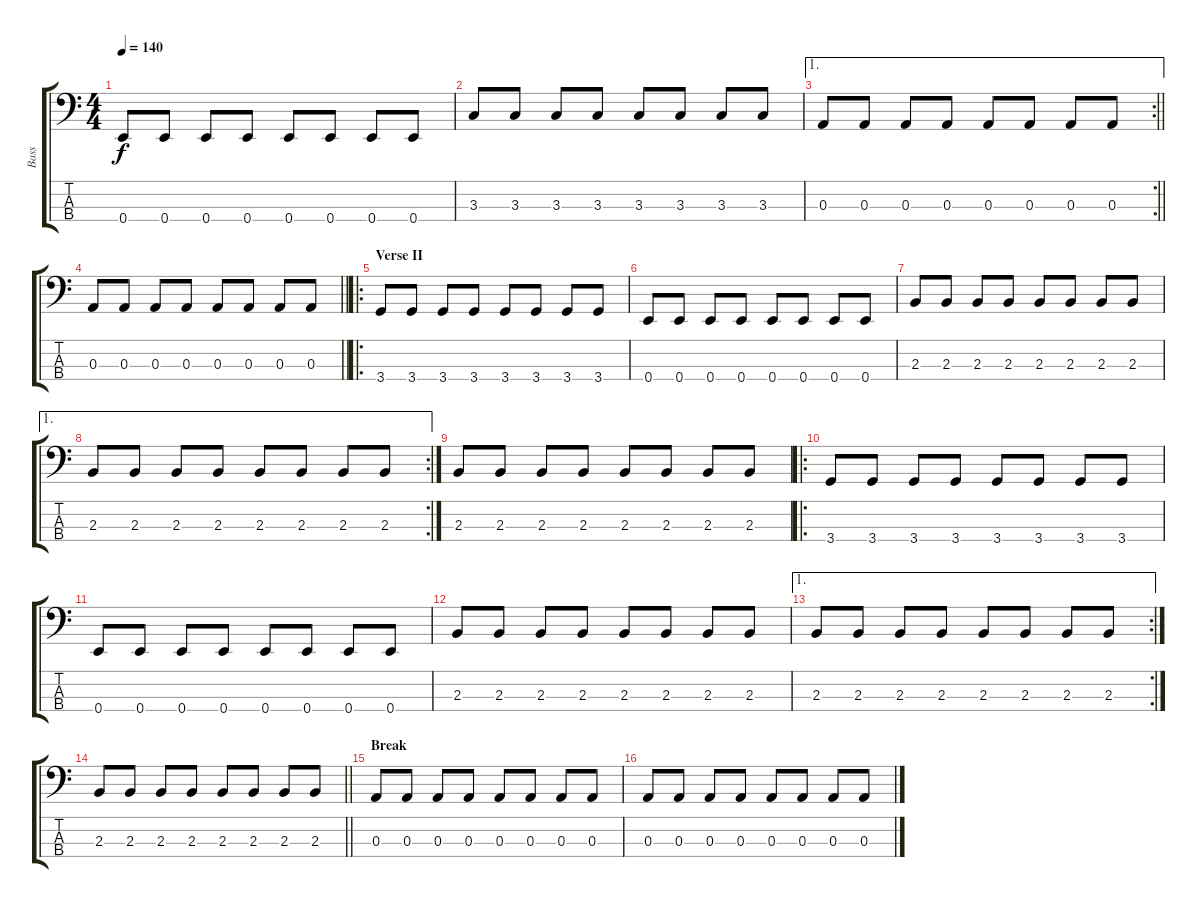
\track ("Bass" "Bass") {instrument electricbassfinger}
\staff {score tabs}
\tuning (G2 D2 A1 E1) {hide}
\ts (4 4)
\tempo 140
\clef f4
\ks c
0.4.8{dy f} 0.4.8 0.4.8 0.4.8 0.4.8 0.4.8 0.4.8 0.4.8 |
3.3.8 3.3.8 3.3.8 3.3.8 3.3.8 3.3.8 3.3.8 3.3.8 |
\ae 1
\rc 2
\barLineRight lightlight
0.3.8 0.3.8 0.3.8 0.3.8 0.3.8 0.3.8 0.3.8 0.3.8 |
\barLineRight lightlight
0.3.8 0.3.8 0.3.8 0.3.8 0.3.8 0.3.8 0.3.8 0.3.8 |
\ro
\section ("" "Verse II")
3.4.8 3.4.8 3.4.8 3.4.8 3.4.8 3.4.8 3.4.8 3.4.8 |
0.4.8 0.4.8 0.4.8 0.4.8 0.4.8 0.4.8 0.4.8 0.4.8 |
2.3.8 2.3.8 2.3.8 2.3.8 2.3.8 2.3.8 2.3.8 2.3.8 |
\ae 1
\rc 2
2.3.8 2.3.8 2.3.8 2.3.8 2.3.8 2.3.8 2.3.8 2.3.8 |
2.3.8 2.3.8 2.3.8 2.3.8 2.3.8 2.3.8 2.3.8 2.3.8 |
\ro
3.4.8 3.4.8 3.4.8 3.4.8 3.4.8 3.4.8 3.4.8 3.4.8 |
0.4.8 0.4.8 0.4.8 0.4.8 0.4.8 0.4.8 0.4.8 0.4.8 |
2.3.8 2.3.8 2.3.8 2.3.8 2.3.8 2.3.8 2.3.8 2.3.8 |
\ae 1
\rc 2
2.3.8 2.3.8 2.3.8 2.3.8 2.3.8 2.3.8 2.3.8 2.3.8 |
\barLineRight lightlight
2.3.8 2.3.8 2.3.8 2.3.8 2.3.8 2.3.8 2.3.8 2.3.8 |
\section ("" "Break")
0.3.8 0.3.8 0.3.8 0.3.8 0.3.8 0.3.8 0.3.8 0.3.8 |
0.3.8 0.3.8 0.3.8 0.3.8 0.3.8 0.3.8 0.3.8 0.3.8
